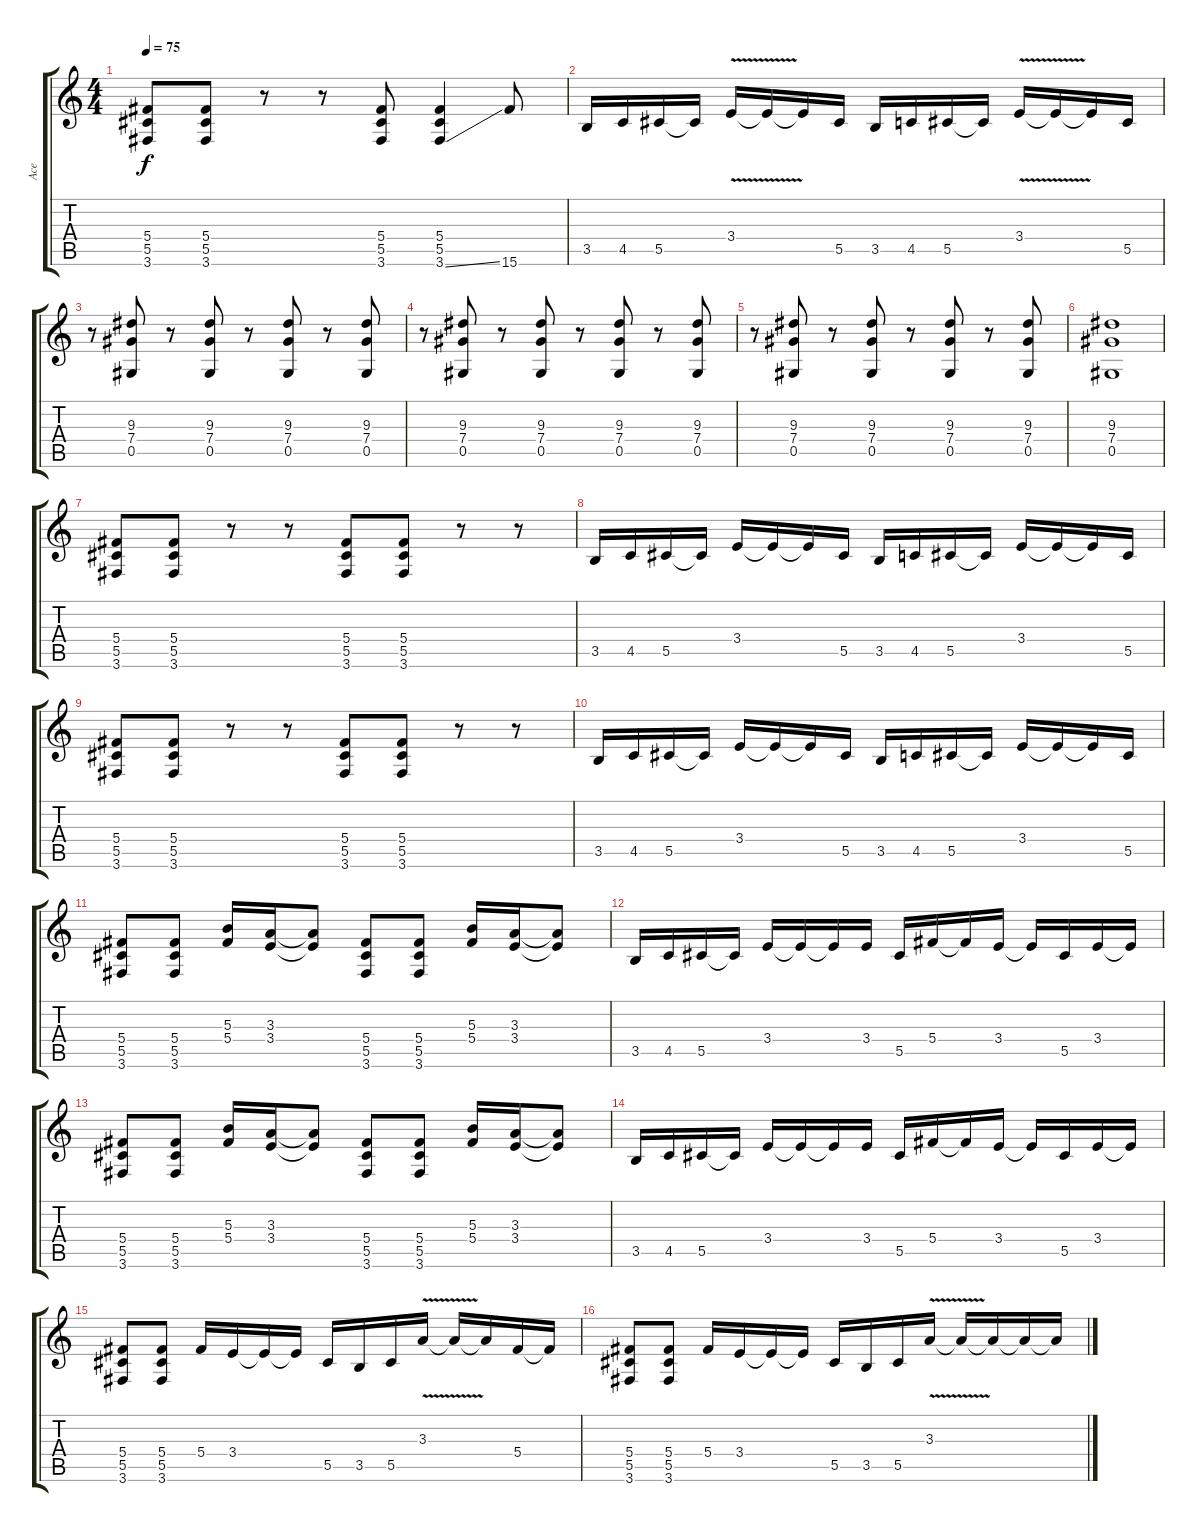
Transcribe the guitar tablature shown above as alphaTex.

\track ("Ace" "Ace") {instrument distortionguitar}
\staff {score tabs}
\tuning (Eb4 Bb3 Gb3 Db3 Ab2 Eb2) {hide}
\ts (4 4)
\tempo 75
\clef g2
\ks c
(5.4 5.5 3.6).8{dy f} (5.4 5.5 3.6).8 r.8 r.8 (5.4 5.5 3.6).8 (5.4 5.5 3.6{ss}).4 15.6.8 |
3.5.16 4.5.16 5.5.16 5.5{t}.16 3.4{v}.16 3.4{t}.16 3.4{t}.16 5.5.16 3.5.16 4.5.16 5.5.16 5.5{t}.16 3.4{v}.16 3.4{t}.16 3.4{t}.16 5.5.16 |
r.8 (9.3 7.4 0.5).8 r.8 (9.3 7.4 0.5).8 r.8 (9.3 7.4 0.5).8 r.8 (9.3 7.4 0.5).8 |
r.8 (9.3 7.4 0.5).8 r.8 (9.3 7.4 0.5).8 r.8 (9.3 7.4 0.5).8 r.8 (9.3 7.4 0.5).8 |
r.8 (9.3 7.4 0.5).8 r.8 (9.3 7.4 0.5).8 r.8 (9.3 7.4 0.5).8 r.8 (9.3 7.4 0.5).8 |
(9.3 7.4 0.5).1 |
(5.4 5.5 3.6).8 (5.4 5.5 3.6).8 r.8 r.8 (5.4 5.5 3.6).8 (5.4 5.5 3.6).8 r.8 r.8 |
3.5.16 4.5.16 5.5.16 5.5{t}.16 3.4.16 3.4{t}.16 3.4{t}.16 5.5.16 3.5.16 4.5.16 5.5.16 5.5{t}.16 3.4.16 3.4{t}.16 3.4{t}.16 5.5.16 |
(5.4 5.5 3.6).8 (5.4 5.5 3.6).8 r.8 r.8 (5.4 5.5 3.6).8 (5.4 5.5 3.6).8 r.8 r.8 |
3.5.16 4.5.16 5.5.16 5.5{t}.16 3.4.16 3.4{t}.16 3.4{t}.16 5.5.16 3.5.16 4.5.16 5.5.16 5.5{t}.16 3.4.16 3.4{t}.16 3.4{t}.16 5.5.16 |
(5.4 5.5 3.6).8 (5.4 5.5 3.6).8 (5.3 5.4).16 (3.3 3.4).16 (3.3{t} 3.4{t}).8 (5.4 5.5 3.6).8 (5.4 5.5 3.6).8 (5.3 5.4).16 (3.3 3.4).16 (3.3{t} 3.4{t}).8 |
3.5.16 4.5.16 5.5.16 5.5{t}.16 3.4.16 3.4{t}.16 3.4{t}.16 3.4.16 5.5.16 5.4.16 5.4{t}.16 3.4.16 3.4{t}.16 5.5.16 3.4.16 3.4{t}.16 |
(5.4 5.5 3.6).8 (5.4 5.5 3.6).8 (5.3 5.4).16 (3.3 3.4).16 (3.3{t} 3.4{t}).8 (5.4 5.5 3.6).8 (5.4 5.5 3.6).8 (5.3 5.4).16 (3.3 3.4).16 (3.3{t} 3.4{t}).8 |
3.5.16 4.5.16 5.5.16 5.5{t}.16 3.4.16 3.4{t}.16 3.4{t}.16 3.4.16 5.5.16 5.4.16 5.4{t}.16 3.4.16 3.4{t}.16 5.5.16 3.4.16 3.4{t}.16 |
(5.4 5.5 3.6).8 (5.4 5.5 3.6).8 5.4.16 3.4.16 3.4{t}.16 3.4{t}.16 5.5.16 3.5.16 5.5.16 3.3{v}.16 3.3{t}.16 3.3{t}.16 5.4.16 5.4{t}.16 |
(5.4 5.5 3.6).8 (5.4 5.5 3.6).8 5.4.16 3.4.16 3.4{t}.16 3.4{t}.16 5.5.16 3.5.16 5.5.16 3.3{v}.16 3.3{t}.16 3.3{t}.16 3.3{t}.16 3.3{t}.16
